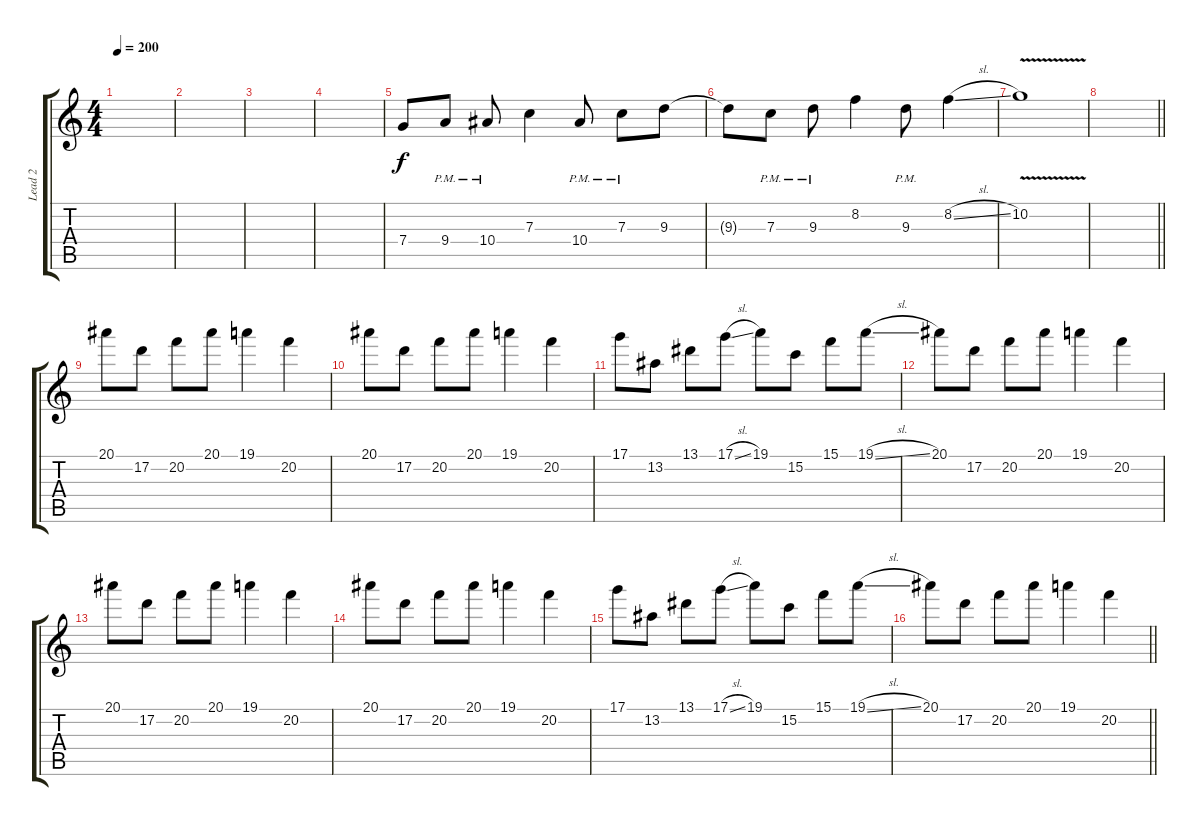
\track ("Lead 2" "Lead 2") {instrument overdrivenguitar}
\staff {score tabs}
\tuning (D4 A3 F3 C3 G2 D2) {hide}
\ts (4 4)
\tempo 200
\clef g2
\ks c
|
|
|
|
7.4.8 9.4{pm}.8 10.4{pm}.8 7.3.4 10.4{pm}.8 7.3{pm}.8 9.3.8 |
9.3{t}.8 7.3{pm}.8 9.3{pm}.8 8.2.4 9.3{pm}.8 8.2{sl}.4 |
10.2{v}.1 |
\barLineRight lightlight
|
20.1.8 17.2.8 20.2.8 20.1.8 19.1.4 20.2.4 |
20.1.8 17.2.8 20.2.8 20.1.8 19.1.4 20.2.4 |
17.1.8 13.2.8 13.1.8 17.1{sl}.8 19.1.8 15.2.8 15.1.8 19.1{sl}.8 |
20.1.8 17.2.8 20.2.8 20.1.8 19.1.4 20.2.4 |
20.1.8 17.2.8 20.2.8 20.1.8 19.1.4 20.2.4 |
20.1.8 17.2.8 20.2.8 20.1.8 19.1.4 20.2.4 |
17.1.8 13.2.8 13.1.8 17.1{sl}.8 19.1.8 15.2.8 15.1.8 19.1{sl}.8 |
\barLineRight lightlight
20.1.8 17.2.8 20.2.8 20.1.8 19.1.4 20.2.4
